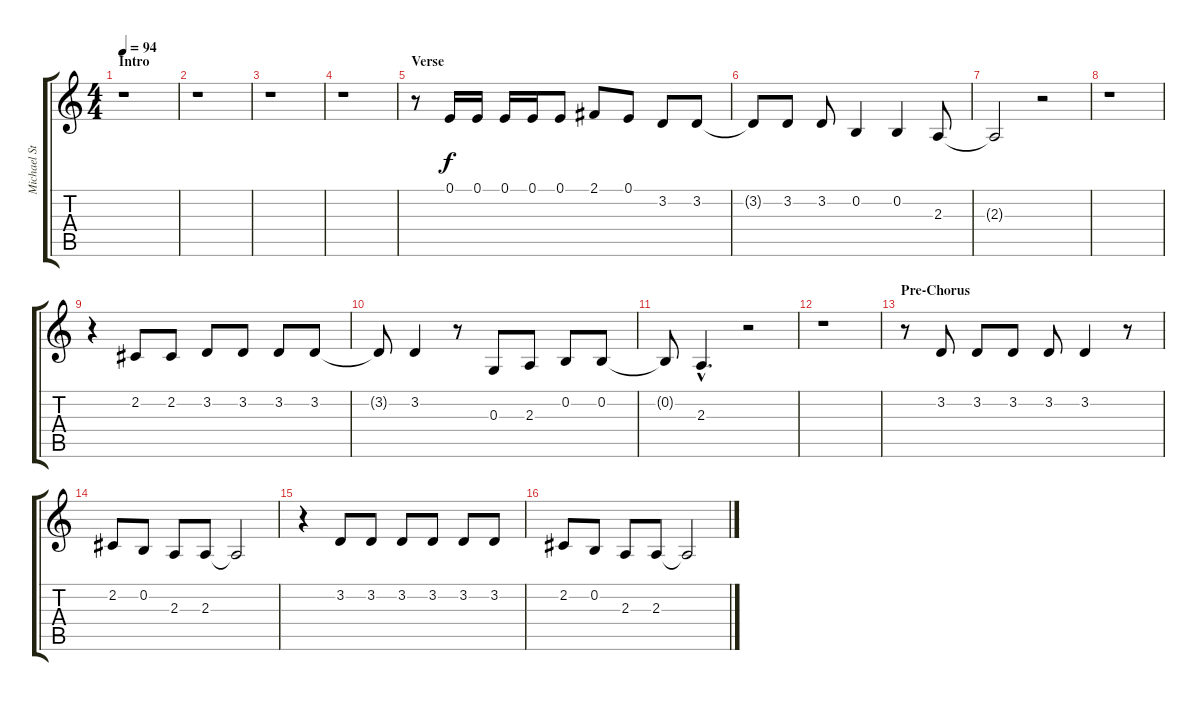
\track ("Michael Stipe (Vocals)" "Michael St") {instrument lead2sawtooth}
\staff {score tabs}
\tuning (E4 B3 G3 D3 A2 E2) {hide}
\ts (4 4)
\section ("" "Intro")
\tempo 94
\clef g2
\ks c
r.1{dy f instrument lead2sawtooth} |
r.1 |
r.1 |
r.1 |
\section ("" "Verse")
r.8 0.1.16 0.1.16 0.1.16 0.1.16 0.1.8 2.1.8 0.1.8 3.2.8 3.2.8 |
3.2{t}.8 3.2.8 3.2.8 0.2.4 0.2.4 2.3.8 |
2.3{t}.2 r.2 |
r.1 |
r.4 2.2.8 2.2.8 3.2.8 3.2.8 3.2.8 3.2.8 |
3.2{t}.8 3.2.4 r.8 0.3.8 2.3.8 0.2.8 0.2.8 |
0.2{t}.8 2.3{hac}.4{d} r.2 |
r.1 |
\section ("" "Pre-Chorus")
r.8 3.2.8 3.2.8 3.2.8 3.2.8 3.2.4 r.8 |
2.2.8 0.2.8 2.3.8 2.3.8 2.3{t}.2 |
r.4 3.2.8 3.2.8 3.2.8 3.2.8 3.2.8 3.2.8 |
2.2.8 0.2.8 2.3.8 2.3.8 2.3{t}.2
